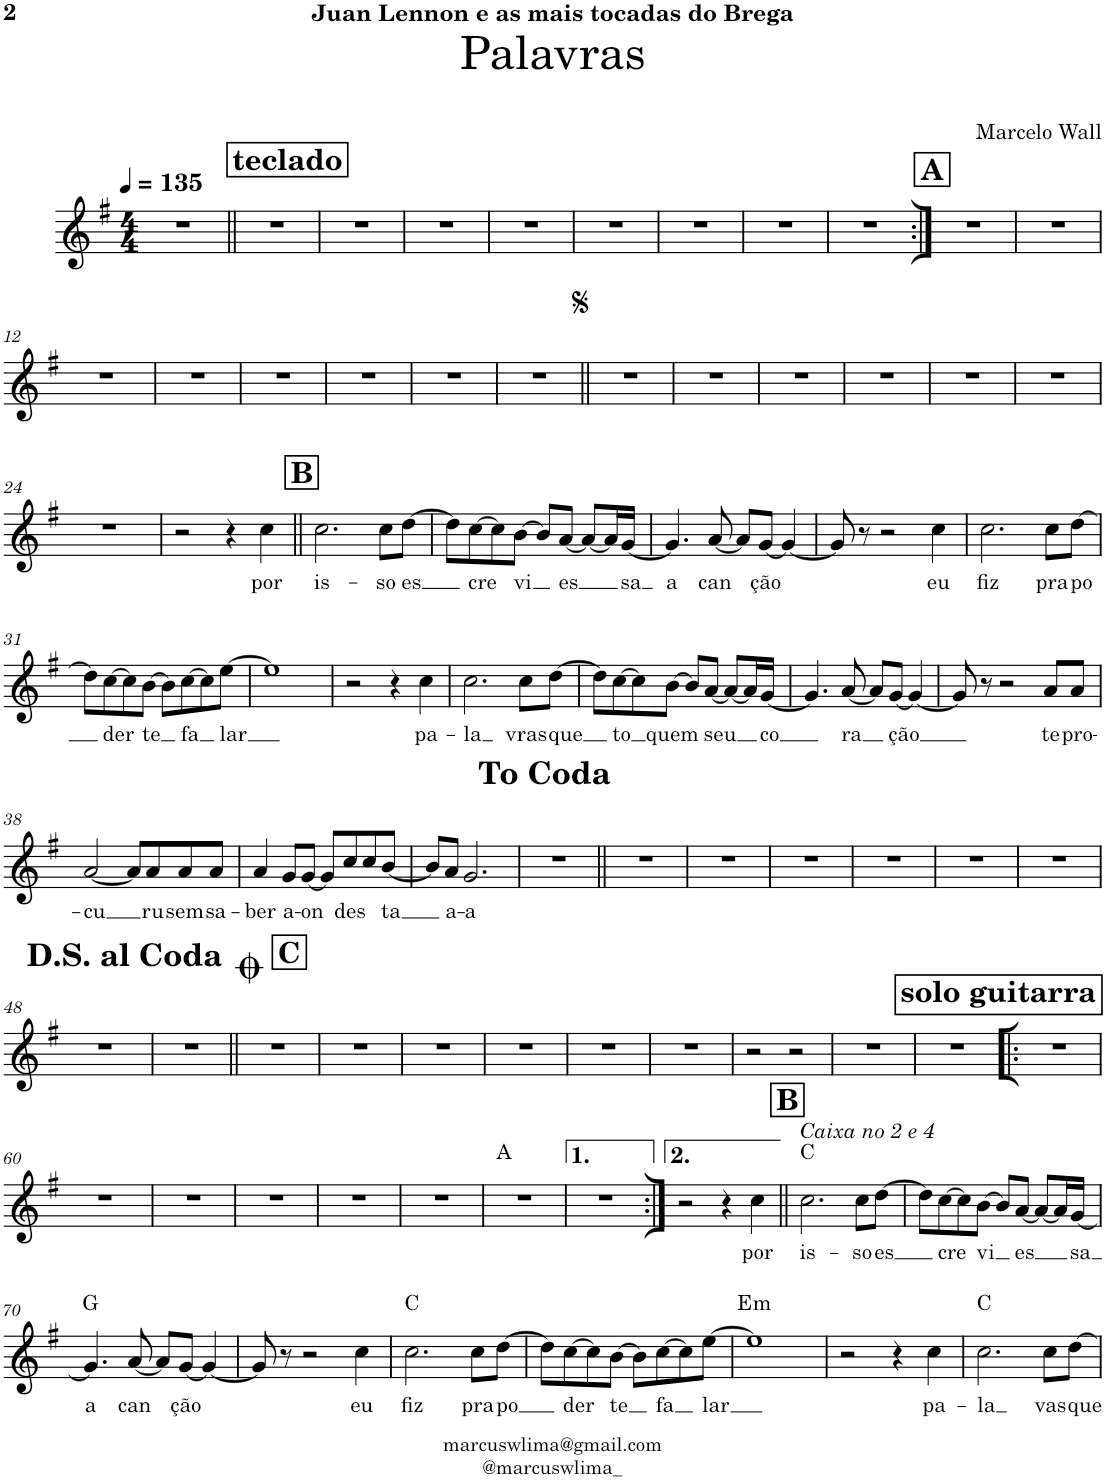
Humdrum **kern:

**kern	**text	**harte
*part1	*part1	*part1
*staff1	*staff1	*
*I"Voice	*	*
*I'Vo.	*	*
*clefG2	*	*
*k[f#]	*	*
*M4/4	*	*
*MM135	*	*
=1	=1	=1
1r	.	.
!!LO:REH:place=s1:a:B:cj:fs=14:t=teclado
=2||	=2||	=2||
1r	.	.
=3	=3	=3
1r	.	.
=4	=4	=4
1r	.	.
=5	=5	=5
1r	.	.
=6	=6	=6
1r	.	.
=7	=7	=7
1r	.	.
=8	=8	=8
1r	.	.
=9	=9	=9
1r	.	.
!!LO:REH:place=s1:a:B:cj:fs=14:t=A
=10:|!	=10:|!	=10:|!
1r	.	.
=11	=11	=11
1r	.	.
!!LO:LB:g=z
=12	=12	=12
1r	.	.
=13	=13	=13
1r	.	.
=14	=14	=14
1r	.	.
=15	=15	=15
1r	.	.
=16	=16	=16
1r	.	.
=17	=17	=17
1r	.	.
=18||	=18||	=18||
1r	.	.
=19	=19	=19
1r	.	.
=20	=20	=20
1r	.	.
=21	=21	=21
1r	.	.
=22	=22	=22
1r	.	.
=23	=23	=23
1r	.	.
!!LO:LB:g=z
=24	=24	=24
1r	.	.
=25	=25	=25
2r	.	.
4r	.	.
!	!LO:LY:b	!
4cc\	por	.
!!LO:REH:place=s1:a:B:cj:fs=14:t=B
=26||	=26||	=26||
!	!LO:LY:b	!
2.cc\	is-	.
!	!LO:LY:b	!
8cc\L	-so	.
!	!LO:LY:b	!
[8dd\J	es	.
=27	=27	=27
8dd\L]	.	.
!	!LO:LY:b	!
[8cc\	cre	.
8cc\]	.	.
!	!LO:LY:b	!
[8b\J	vi	.
8b/L]	.	.
!	!LO:LY:b	!
[8a/J	es	.
8a/L_	.	.
16a/L]	.	.
!	!LO:LY:b	!
[16g/JJ	sa	.
=28	=28	=28
!	!LO:LY:b	!
4.g/]	a	.
!	!LO:LY:b	!
[8a/	can	.
8a/L]	.	.
!	!LO:LY:b	!
[8g/J	ção	.
4g/_	.	.
=29	=29	=29
8g/]	.	.
8r	.	.
2r	.	.
!	!LO:LY:b	!
4cc\	eu	.
=30	=30	=30
!	!LO:LY:b	!
2.cc\	fiz	.
!	!LO:LY:b	!
8cc\L	pra	.
!	!LO:LY:b	!
[8dd\J	po	.
!!LO:LB:g=z
=31	=31	=31
8dd\L]	.	.
!	!LO:LY:b	!
[8cc\	der	.
8cc\]	.	.
!	!LO:LY:b	!
[8b\J	te	.
8b\L]	.	.
!	!LO:LY:b	!
[8cc\	fa	.
8cc\]	.	.
!	!LO:LY:b	!
[8ee\J	lar	.
=32	=32	=32
1ee]	.	.
=33	=33	=33
2r	.	.
4r	.	.
!	!LO:LY:b	!
4cc\	pa-	.
=34	=34	=34
!	!LO:LY:b	!
2.cc\	-la	.
!	!LO:LY:b	!
8cc\L	vras	.
!	!LO:LY:b	!
[8dd\J	que	.
=35	=35	=35
8dd\L]	.	.
!	!LO:LY:b	!
[8cc\	to	.
8cc\]	.	.
!	!LO:LY:b	!
[8b\J	quem	.
8b/L]	.	.
!	!LO:LY:b	!
[8a/J	seu	.
8a/L_	.	.
16a/L]	.	.
!	!LO:LY:b	!
[16g/JJ	co	.
=36	=36	=36
4.g/]	.	.
!	!LO:LY:b	!
[8a/	ra	.
8a/L]	.	.
!	!LO:LY:b	!
[8g/J	ção	.
4g/_	.	.
=37	=37	=37
8g/]	.	.
8r	.	.
2r	.	.
!	!LO:LY:b	!
8a/L	te	.
!	!LO:LY:b	!
8a/J	pro-	.
!!LO:LB:g=z
=38	=38	=38
!	!LO:LY:b	!
[2a/	-cu	.
8a/L]	.	.
!	!LO:LY:b	!
8a/	ru	.
!	!LO:LY:b	!
8a/	sem	.
!	!LO:LY:b	!
8a/J	sa-	.
=39	=39	=39
!	!LO:LY:b	!
4a/	-ber	.
!	!LO:LY:b	!
8g/L	a-	.
!	!LO:LY:b	!
[8g/J	-on	.
8g/L]	.	.
!	!LO:LY:b	!
8cc/	des	.
8cc/	.	.
!	!LO:LY:b	!
[8b/J	ta	.
=40	=40	=40
8b/L]	.	.
!	!LO:LY:b	!
8a/J	a-	.
!	!LO:LY:b	!
2.g/	-a	.
=41	=41	=41
1r	.	.
!LO:TX:a:t=<b><font size="15"/>To Coda</b>	!	!
=42||	=42||	=42||
1r	.	.
=43	=43	=43
1r	.	.
=44	=44	=44
1r	.	.
=45	=45	=45
1r	.	.
=46	=46	=46
1r	.	.
=47	=47	=47
1r	.	.
!!LO:LB:g=z
=48	=48	=48
1r	.	.
=49	=49	=49
1r	.	.
!LO:TX:a:t=<b><font size="15"/>D.S. al Coda</b>	!	!
!!LO:REH:place=s1:a:B:cj:fs=14:t=C
=50||	=50||	=50||
1r	.	.
=51	=51	=51
1r	.	.
=52	=52	=52
1r	.	.
=53	=53	=53
1r	.	.
=54	=54	=54
1r	.	.
=55	=55	=55
1r	.	.
=56	=56	=56
2r	.	.
2r	.	.
=57	=57	=57
1r	.	.
=58	=58	=58
1r	.	.
!!LO:REH:place=s1:a:B:cj:fs=14:t=solo guitarra
=59!|:	=59!|:	=59!|:
1r	.	.
!!LO:LB:g=z
=60	=60	=60
1r	.	.
=61	=61	=61
1r	.	.
=62	=62	=62
1r	.	.
=63	=63	=63
1r	.	.
=64	=64	=64
1r	.	.
=65	=65	=65
1r	.	A:maj
=66	=66	=66
1r	.	.
=67:|!	=67:|!	=67:|!
2r	.	.
4r	.	.
!	!LO:LY:b	!
4cc\	por	.
!!LO:REH:place=s1:a:B:cj:fs=14:t=B
=68||	=68||	=68||
!LO:TX:a:i:t=Caixa no 2 e 4	!	!
!	!LO:LY:b	!
2.cc\	is-	C:maj
!	!LO:LY:b	!
8cc\L	-so	.
!	!LO:LY:b	!
[8dd\J	es	.
=69	=69	=69
8dd\L]	.	.
!	!LO:LY:b	!
[8cc\	cre	.
8cc\]	.	.
!	!LO:LY:b	!
[8b\J	vi	.
8b/L]	.	.
!	!LO:LY:b	!
[8a/J	es	.
8a/L_	.	.
16a/L]	.	.
!	!LO:LY:b	!
[16g/JJ	sa	.
!!LO:LB:g=z
=70	=70	=70
!	!LO:LY:b	!
4.g/]	a	G:maj
!	!LO:LY:b	!
[8a/	can	.
8a/L]	.	.
!	!LO:LY:b	!
[8g/J	ção	.
4g/_	.	.
=71	=71	=71
8g/]	.	.
8r	.	.
2r	.	.
!	!LO:LY:b	!
4cc\	eu	.
=72	=72	=72
!	!LO:LY:b	!
2.cc\	fiz	C:maj
!	!LO:LY:b	!
8cc\L	pra	.
!	!LO:LY:b	!
[8dd\J	po	.
=73	=73	=73
8dd\L]	.	.
!	!LO:LY:b	!
[8cc\	der	.
8cc\]	.	.
!	!LO:LY:b	!
[8b\J	te	.
8b\L]	.	.
!	!LO:LY:b	!
[8cc\	fa	.
8cc\]	.	.
!	!LO:LY:b	!
[8ee\J	lar	.
=74	=74	=74
!	!	!LO:H:kt=m
1ee]	.	E:min
=75	=75	=75
2r	.	.
4r	.	.
!	!LO:LY:b	!
4cc\	pa-	.
=76	=76	=76
!	!LO:LY:b	!
2.cc\	-la	C:maj
!	!LO:LY:b	!
8cc\L	vas	.
!	!LO:LY:b	!
[8dd\J	que	.
=	=	=
*-	*-	*-
